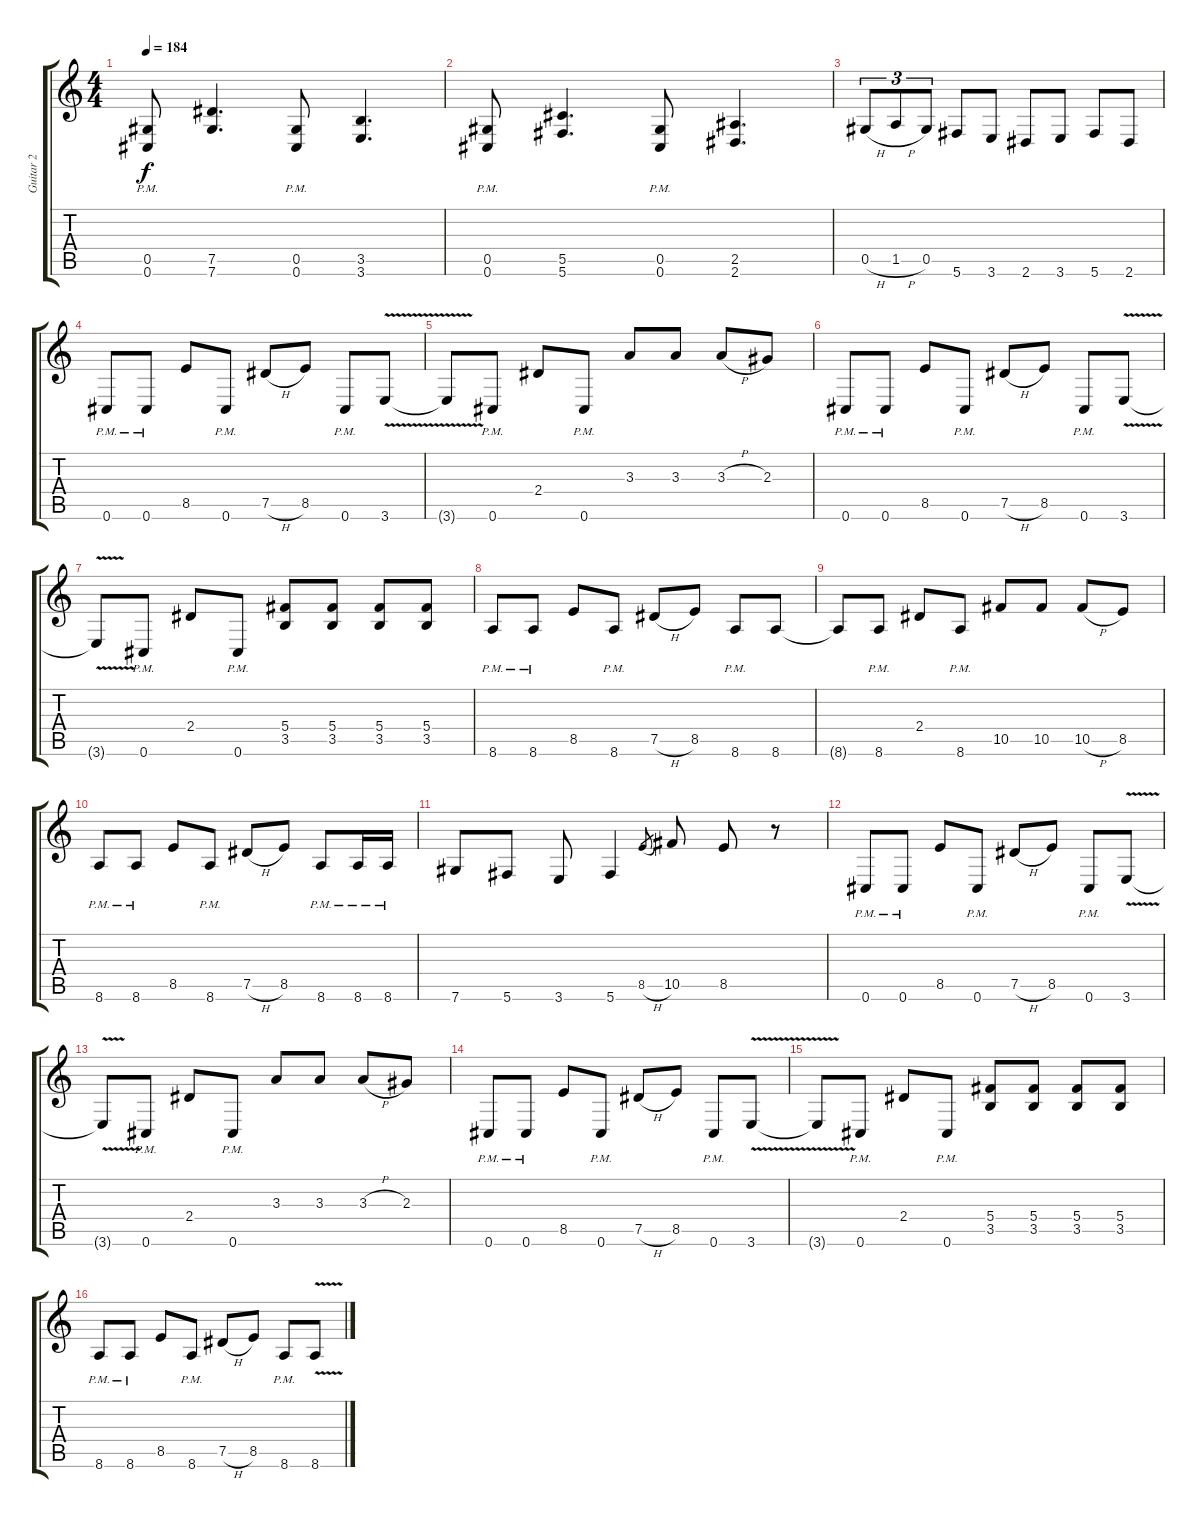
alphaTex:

\track ("Guitar 2" "Guitar 2") {instrument distortionguitar}
\staff {score tabs}
\tuning (Eb4 Bb3 Gb3 Db3 Ab2 Db2) {hide}
\ts (4 4)
\tempo 184
\clef g2
\ks c
(0.5{pm} 0.6{pm}).8{dy f} (7.5 7.6).4{d} (0.5{pm} 0.6{pm}).8 (3.5 3.6).4{d} |
(0.5{pm} 0.6{pm}).8 (5.5 5.6).4{d} (0.5{pm} 0.6{pm}).8 (2.5 2.6).4{d} |
0.5{h}.8{tu (3 2)} 1.5{h}.8{tu (3 2)} 0.5.8{tu (3 2)} 5.6.8 3.6.8 2.6.8 3.6.8 5.6.8 2.6.8 |
0.6{pm}.8 0.6{pm}.8 8.5.8 0.6{pm}.8 7.5{h}.8 8.5.8 0.6{pm}.8 3.6{v}.8 |
3.6{t}.8 0.6{pm}.8 2.4.8 0.6{pm}.8 3.3.8 3.3.8 3.3{h}.8 2.3.8 |
0.6{pm}.8 0.6{pm}.8 8.5.8 0.6{pm}.8 7.5{h}.8 8.5.8 0.6{pm}.8 3.6{v}.8 |
3.6{t}.8 0.6{pm}.8 2.4.8 0.6{pm}.8 (5.4 3.5).8 (5.4 3.5).8 (5.4 3.5).8 (5.4 3.5).8 |
8.6{pm}.8 8.6{pm}.8 8.5.8 8.6{pm}.8 7.5{h}.8 8.5.8 8.6{pm}.8 8.6.8 |
8.6{t}.8 8.6{pm}.8 2.4.8 8.6{pm}.8 10.5.8 10.5.8 10.5{h}.8 8.5.8 |
8.6{pm}.8 8.6{pm}.8 8.5.8 8.6{pm}.8 7.5{h}.8 8.5.8 8.6{pm}.8 8.6{pm}.16 8.6{pm}.16 |
7.6.8 5.6.8 3.6.8 5.6.4 8.5{h}.8{gr} 10.5.8 8.5.8 r.8 |
0.6{pm}.8 0.6{pm}.8 8.5.8 0.6{pm}.8 7.5{h}.8 8.5.8 0.6{pm}.8 3.6{v}.8 |
3.6{t}.8 0.6{pm}.8 2.4.8 0.6{pm}.8 3.3.8 3.3.8 3.3{h}.8 2.3.8 |
0.6{pm}.8 0.6{pm}.8 8.5.8 0.6{pm}.8 7.5{h}.8 8.5.8 0.6{pm}.8 3.6{v}.8 |
3.6{t}.8 0.6{pm}.8 2.4.8 0.6{pm}.8 (5.4 3.5).8 (5.4 3.5).8 (5.4 3.5).8 (5.4 3.5).8 |
8.6{pm}.8 8.6{pm}.8 8.5.8 8.6{pm}.8 7.5{h}.8 8.5.8 8.6{pm}.8 8.6{v}.8
